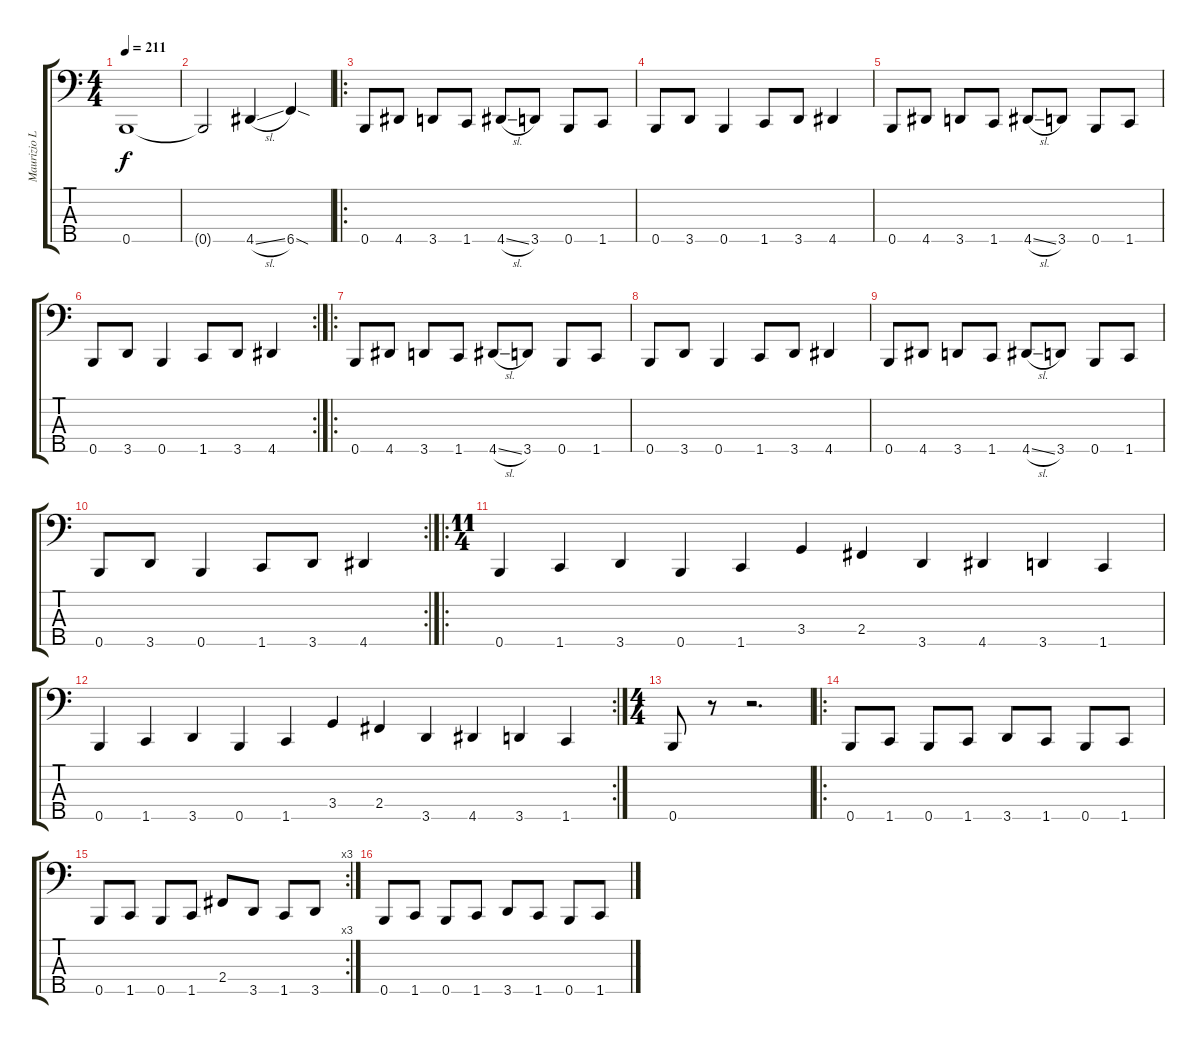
\track ("Maurizio Lacono" "Maurizio L") {instrument electricbassfinger}
\staff {score tabs}
\tuning (G2 D2 A1 E1 B0) {hide}
\ts (4 4)
\tempo 211
\clef f4
\ks c
0.5{t}.1{dy f} |
0.5{t}.2 4.5{sl}.4 6.5{sod}.4 |
\ro
0.5.8 4.5.8 3.5.8 1.5.8 4.5{sl}.8 3.5.8 0.5.8 1.5.8 |
0.5.8 3.5.8 0.5.4 1.5.8 3.5.8 4.5.4 |
0.5.8 4.5.8 3.5.8 1.5.8 4.5{sl}.8 3.5.8 0.5.8 1.5.8 |
\rc 2
0.5.8 3.5.8 0.5.4 1.5.8 3.5.8 4.5.4 |
\ro
0.5.8 4.5.8 3.5.8 1.5.8 4.5{sl}.8 3.5.8 0.5.8 1.5.8 |
0.5.8 3.5.8 0.5.4 1.5.8 3.5.8 4.5.4 |
0.5.8 4.5.8 3.5.8 1.5.8 4.5{sl}.8 3.5.8 0.5.8 1.5.8 |
\rc 2
0.5.8 3.5.8 0.5.4 1.5.8 3.5.8 4.5.4 |
\ro
\ts (11 4)
0.5.4 1.5.4 3.5.4 0.5.4 1.5.4 3.4.4 2.4.4 3.5.4 4.5.4 3.5.4 1.5.4 |
\rc 2
0.5.4 1.5.4 3.5.4 0.5.4 1.5.4 3.4.4 2.4.4 3.5.4 4.5.4 3.5.4 1.5.4 |
\ts (4 4)
0.5.8 r.8 r.2{d} |
\ro
0.5.8 1.5.8 0.5.8 1.5.8 3.5.8 1.5.8 0.5.8 1.5.8 |
\rc 3
0.5.8 1.5.8 0.5.8 1.5.8 2.4.8 3.5.8 1.5.8 3.5.8 |
0.5.8 1.5.8 0.5.8 1.5.8 3.5.8 1.5.8 0.5.8 1.5.8
